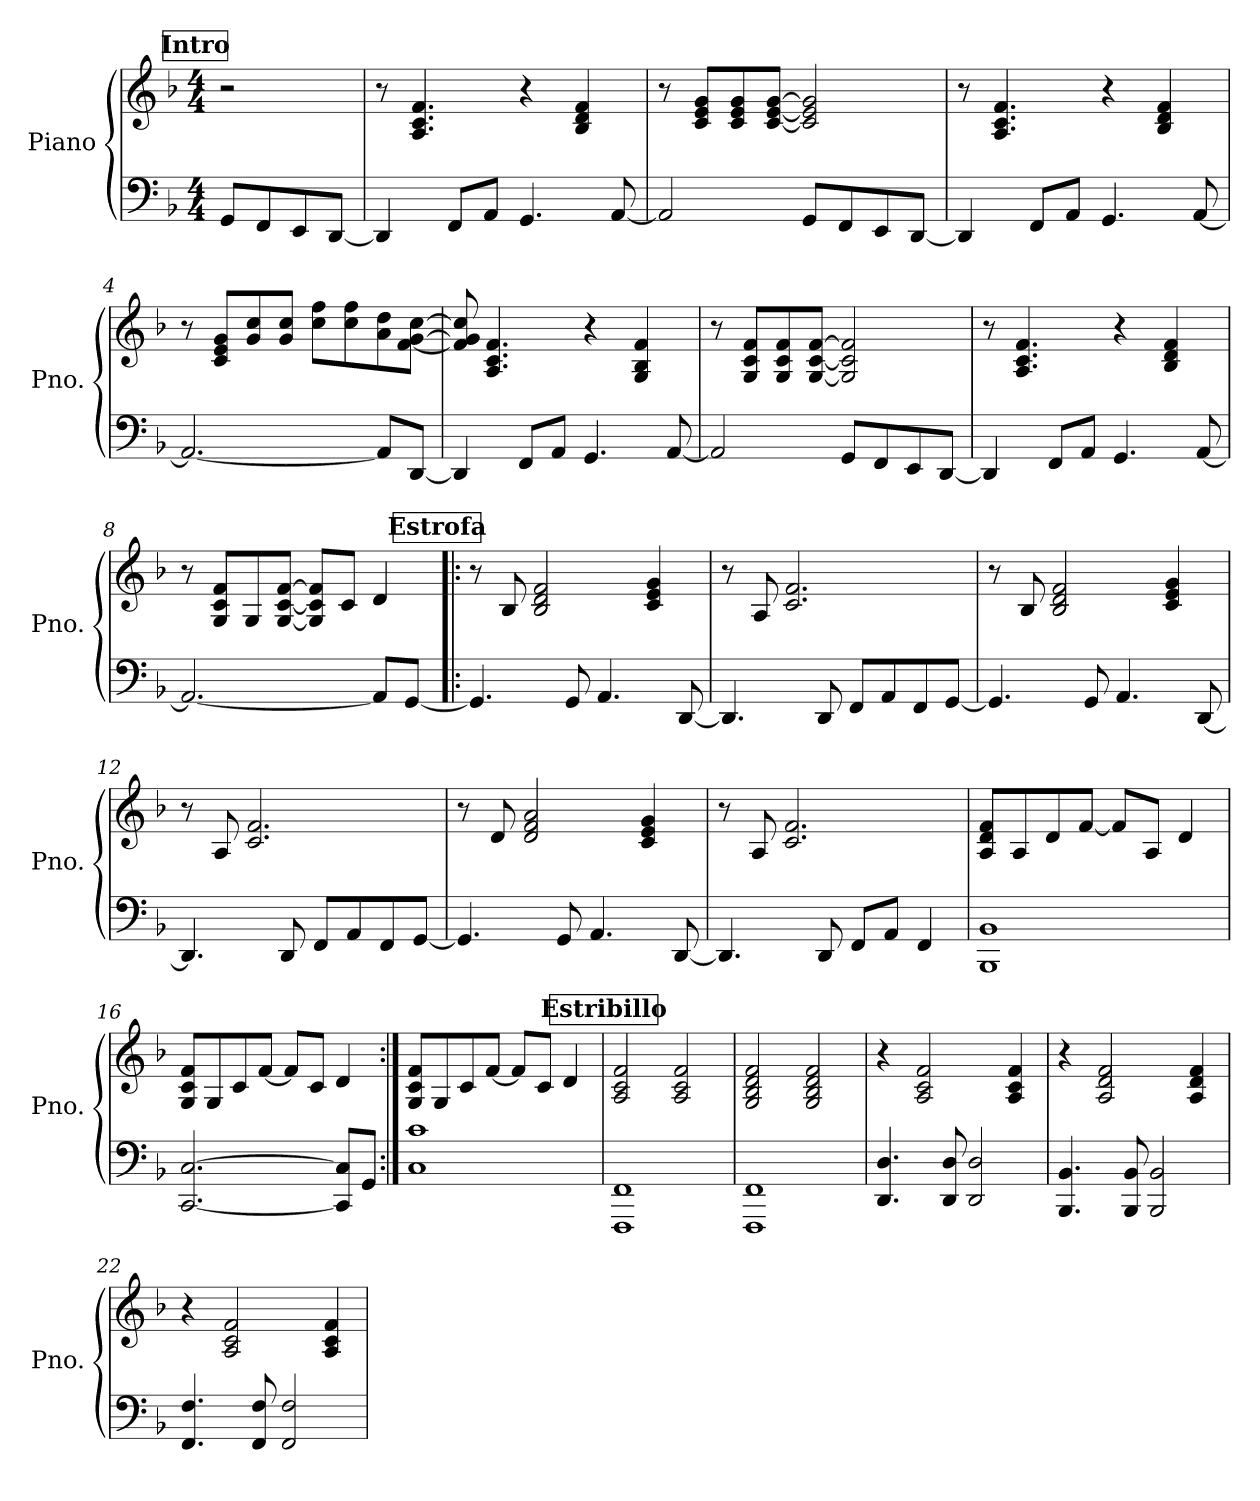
**kern	**kern
*part1	*part1
*staff2	*staff1
*I"Piano	*
*I'Pno.	*
*clefF4	*clefG2
*k[b-]	*k[b-]
*M4/4	*M4/4
!!LO:REH:place=s1:a:B:fs=14:t=Intro
=	=
8GG/L	2r
8FF/	.
8EE/	.
[8DD/J	.
=1	=1
4DD/]	8r
.	4.A/ 4.c/ 4.f/
8FF/L	.
8AA/J	.
4.GG/	4r
.	4B-/ 4d/ 4f/
[8AA/	.
=2	=2
2AA/]	8r
.	8c/ 8e/ 8g/L
.	8c/ 8e/ 8g/
.	[8c/ [8e/ [8g/J
8GG/L	2c/] 2e/] 2g/]
8FF/	.
8EE/	.
[8DD/J	.
=3	=3
4DD/]	8r
.	4.A/ 4.c/ 4.f/
8FF/L	.
8AA/J	.
4.GG/	4r
.	4B-/ 4d/ 4f/
[8AA/	.
=4	=4
2.AA/_	8r
.	8c/ 8e/ 8g/L
.	8g/ 8cc/
.	8g/ 8cc/J
.	8cc\ 8ff\L
.	8cc\ 8ff\
8AA/L]	8a\ 8dd\
[8DD/J	[8f\ [8g\ [8cc\J
!!LO:LB:g=z
=5	=5
4DD/]	8f/] 8g/] 8cc/]
.	4.A/ 4.c/ 4.f/
8FF/L	.
8AA/J	.
4.GG/	4r
.	4G/ 4B-/ 4f/
[8AA/	.
=6	=6
2AA/]	8r
.	8G/ 8c/ 8f/L
.	8G/ 8c/ 8f/
.	[8G/ [8c/ [8f/J
8GG/L	2G/] 2c/] 2f/]
8FF/	.
8EE/	.
[8DD/J	.
=7	=7
4DD/]	8r
.	4.A/ 4.c/ 4.f/
8FF/L	.
8AA/J	.
4.GG/	4r
.	4B-/ 4d/ 4f/
[8AA/	.
=8	=8
2.AA/_	8r
.	8G/ 8c/ 8f/L
.	8G/
.	[8G/ [8c/ [8f/J
.	8G/] 8c/] 8f/]L
.	8c/J
8AA/L]	4d/
[8GG/J	.
!!LO:LB:g=z
!!LO:REH:place=s1:a:B:fs=14:t=Estrofa
=9!|:	=9!|:
4.GG/]	8r
.	8B-/
.	2B-/ 2d/ 2f/
8GG/	.
4.AA/	.
.	4c/ 4e/ 4g/
[8DD/	.
=10	=10
4.DD/]	8r
.	8A/
.	2.c/ 2.f/
8DD/	.
8FF/L	.
8AA/	.
8FF/	.
[8GG/J	.
=11	=11
4.GG/]	8r
.	8B-/
.	2B-/ 2d/ 2f/
8GG/	.
4.AA/	.
.	4c/ 4e/ 4g/
[8DD/	.
=12	=12
4.DD/]	8r
.	8A/
.	2.c/ 2.f/
8DD/	.
8FF/L	.
8AA/	.
8FF/	.
[8GG/J	.
!!LO:LB:g=z
=13	=13
4.GG/]	8r
.	8d/
.	2d/ 2f/ 2a/
8GG/	.
4.AA/	.
.	4c/ 4e/ 4g/
[8DD/	.
=14	=14
4.DD/]	8r
.	8A/
.	2.c/ 2.f/
8DD/	.
8FF/L	.
8AA/J	.
4FF/	.
=15	=15
1BBB- 1BB-	8A/ 8d/ 8f/L
.	8A/
.	8d/
.	[8f/J
.	8f/L]
.	8A/J
.	4d/
=16	=16
[2.CC/ [2.C/	8G/ 8c/ 8f/L
.	8G/
.	8c/
.	[8f/J
.	8f/L]
.	8c/J
8CC/] 8C/]L	4d/
8GG/J	.
=17:|!	=17:|!
1C 1c	8G/ 8c/ 8f/L
.	8G/
.	8c/
.	[8f/J
.	8f/L]
.	8c/J
.	4d/
!!LO:LB:g=z
!!LO:REH:place=s1:a:B:fs=14:t=Estribillo
=18	=18
1FFF 1FF	2A/ 2c/ 2f/
.	2A/ 2c/ 2f/
=19	=19
1FFF 1FF	2G/ 2B-/ 2d/ 2f/
.	2G/ 2B-/ 2d/ 2f/
=20	=20
4.DD/ 4.D/	4r
.	2A/ 2c/ 2f/
8DD/ 8D/	.
2DD/ 2D/	.
.	4A/ 4c/ 4f/
=21	=21
4.BBB-/ 4.BB-/	4r
.	2A/ 2d/ 2f/
8BBB-/ 8BB-/	.
2BBB-/ 2BB-/	.
.	4A/ 4d/ 4f/
!!LO:PB:g=z
=22	=22
4.FF/ 4.F/	4r
.	2A/ 2c/ 2f/
8FF/ 8F/	.
2FF/ 2F/	.
.	4A/ 4c/ 4f/
=	=
*-	*-
